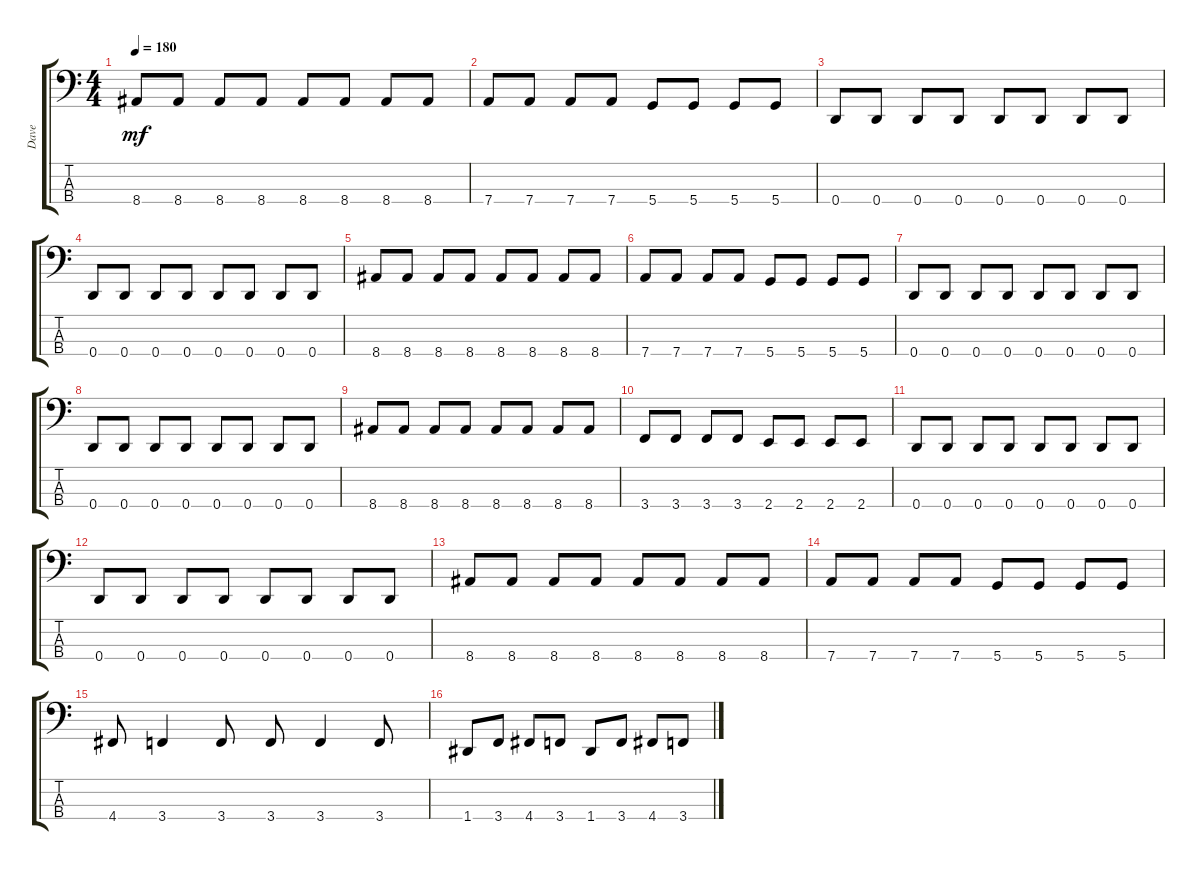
\track ("Dave" "Dave") {instrument electricbasspick}
\staff {score tabs}
\tuning (F2 C2 G1 D1) {hide}
\ts (4 4)
\tempo 180
\clef f4
\ks c
8.4.8{dy mf} 8.4.8 8.4.8 8.4.8 8.4.8 8.4.8 8.4.8 8.4.8 |
7.4.8 7.4.8 7.4.8 7.4.8 5.4.8 5.4.8 5.4.8 5.4.8 |
0.4.8 0.4.8 0.4.8 0.4.8 0.4.8 0.4.8 0.4.8 0.4.8 |
0.4.8 0.4.8 0.4.8 0.4.8 0.4.8 0.4.8 0.4.8 0.4.8 |
8.4.8 8.4.8 8.4.8 8.4.8 8.4.8 8.4.8 8.4.8 8.4.8 |
7.4.8 7.4.8 7.4.8 7.4.8 5.4.8 5.4.8 5.4.8 5.4.8 |
0.4.8 0.4.8 0.4.8 0.4.8 0.4.8 0.4.8 0.4.8 0.4.8 |
0.4.8 0.4.8 0.4.8 0.4.8 0.4.8 0.4.8 0.4.8 0.4.8 |
8.4.8 8.4.8 8.4.8 8.4.8 8.4.8 8.4.8 8.4.8 8.4.8 |
3.4.8 3.4.8 3.4.8 3.4.8 2.4.8 2.4.8 2.4.8 2.4.8 |
0.4.8 0.4.8 0.4.8 0.4.8 0.4.8 0.4.8 0.4.8 0.4.8 |
0.4.8 0.4.8 0.4.8 0.4.8 0.4.8 0.4.8 0.4.8 0.4.8 |
8.4.8 8.4.8 8.4.8 8.4.8 8.4.8 8.4.8 8.4.8 8.4.8 |
7.4.8 7.4.8 7.4.8 7.4.8 5.4.8 5.4.8 5.4.8 5.4.8 |
4.4.8 3.4.4 3.4.8 3.4.8 3.4.4 3.4.8 |
1.4.8 3.4.8 4.4.8 3.4.8 1.4.8 3.4.8 4.4.8 3.4.8
